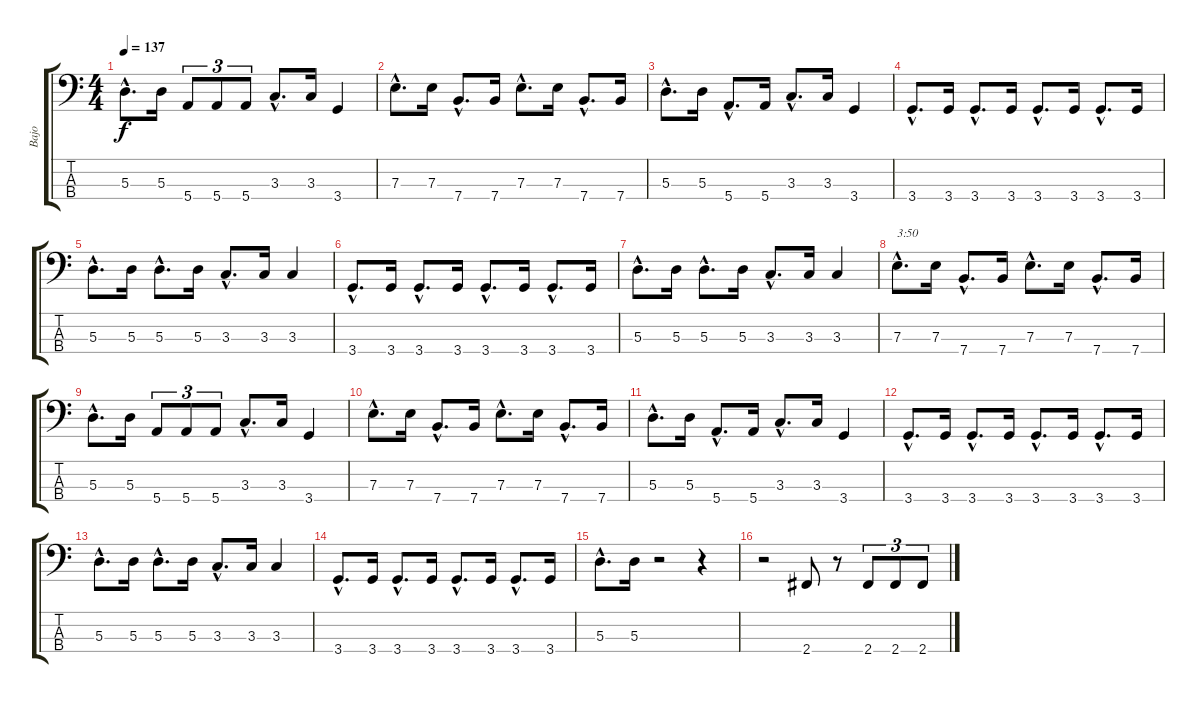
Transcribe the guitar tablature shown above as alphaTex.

\track ("Bajo" "Bajo") {instrument electricbassfinger}
\staff {score tabs}
\tuning (G2 D2 A1 E1) {hide}
\ts (4 4)
\tempo 137
\clef f4
\ks c
5.3{hac}.8{d dy f} 5.3.16 5.4.8{tu (3 2)} 5.4.8{tu (3 2)} 5.4.8{tu (3 2)} 3.3{hac}.8{d} 3.3.16 3.4.4 |
7.3{hac}.8{d} 7.3.16 7.4{hac}.8{d} 7.4.16 7.3{hac}.8{d} 7.3.16 7.4{hac}.8{d} 7.4.16 |
5.3{hac}.8{d} 5.3.16 5.4{hac}.8{d} 5.4.16 3.3{hac}.8{d} 3.3.16 3.4.4 |
3.4{hac}.8{d} 3.4.16 3.4{hac}.8{d} 3.4.16 3.4{hac}.8{d} 3.4.16 3.4{hac}.8{d} 3.4.16 |
5.3{hac}.8{d} 5.3.16 5.3{hac}.8{d} 5.3.16 3.3{hac}.8{d} 3.3.16 3.3.4 |
3.4{hac}.8{d} 3.4.16 3.4{hac}.8{d} 3.4.16 3.4{hac}.8{d} 3.4.16 3.4{hac}.8{d} 3.4.16 |
5.3{hac}.8{d} 5.3.16 5.3{hac}.8{d} 5.3.16 3.3{hac}.8{d} 3.3.16 3.3.4 |
7.3{hac}.8{d txt "3:50"} 7.3.16 7.4{hac}.8{d} 7.4.16 7.3{hac}.8{d} 7.3.16 7.4{hac}.8{d} 7.4.16 |
5.3{hac}.8{d} 5.3.16 5.4.8{tu (3 2)} 5.4.8{tu (3 2)} 5.4.8{tu (3 2)} 3.3{hac}.8{d} 3.3.16 3.4.4 |
7.3{hac}.8{d} 7.3.16 7.4{hac}.8{d} 7.4.16 7.3{hac}.8{d} 7.3.16 7.4{hac}.8{d} 7.4.16 |
5.3{hac}.8{d} 5.3.16 5.4{hac}.8{d} 5.4.16 3.3{hac}.8{d} 3.3.16 3.4.4 |
3.4{hac}.8{d} 3.4.16 3.4{hac}.8{d} 3.4.16 3.4{hac}.8{d} 3.4.16 3.4{hac}.8{d} 3.4.16 |
5.3{hac}.8{d} 5.3.16 5.3{hac}.8{d} 5.3.16 3.3{hac}.8{d} 3.3.16 3.3.4 |
3.4{hac}.8{d} 3.4.16 3.4{hac}.8{d} 3.4.16 3.4{hac}.8{d} 3.4.16 3.4{hac}.8{d} 3.4.16 |
5.3{hac}.8{d} 5.3.16 r.2 r.4 |
r.2 2.4.8 r.8 2.4.8{tu (3 2)} 2.4.8{tu (3 2)} 2.4.8{tu (3 2)}
